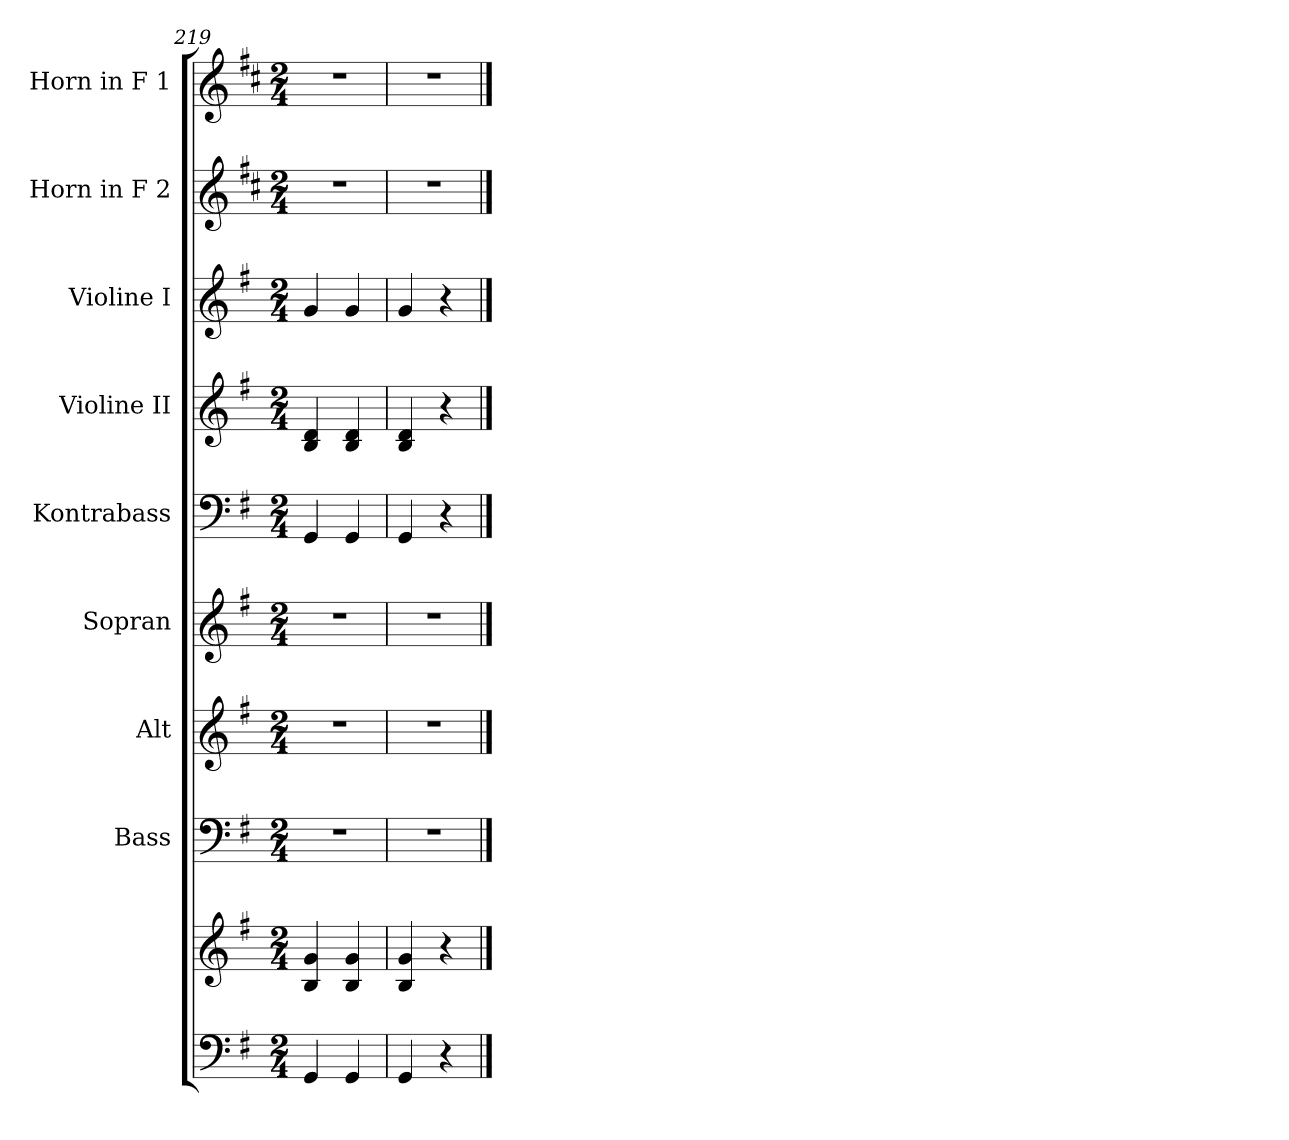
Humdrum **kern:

**kern	**kern	**kern	**kern	**kern	**kern	**kern	**kern	**kern	**kern
*part9	*part9	*part8	*part7	*part6	*part5	*part4	*part3	*part2	*part1
*staff10	*staff9	*staff8	*staff7	*staff6	*staff5	*staff4	*staff3	*staff2	*staff1
*	*	*I"Bass	*I"Alt	*I"Sopran	*I"Kontrabass	*I"Violine II	*I"Violine I	*I"Horn in F 2	*I"Horn in F 1
*	*	*I'B.	*I'A.	*I'S.	*I'Kb.	*I'Vl. II	*I'Vl. I	*I'Hrn. 2	*I'Hrn. 1
*clefF4	*clefG2	*clefF4	*clefG2	*clefG2	*clefF4	*clefG2	*clefG2	*clefG2	*clefG2
*	*	*	*	*	*ITrd7c12	*	*	*ITrd4c7	*ITrd4c7
*k[f#]	*k[f#]	*k[f#]	*k[f#]	*k[f#]	*k[f#]	*k[f#]	*k[f#]	*k[f#]	*k[f#]
*G:	*G:	*G:	*G:	*G:	*G:	*G:	*G:	*G:	*G:
*M2/4	*M2/4	*M2/4	*M2/4	*M2/4	*M2/4	*M2/4	*M2/4	*M2/4	*M2/4
=219	=219	=219	=219	=219	=219	=219	=219	=219	=219
4GG/	4B/ 4g/	2r	2r	2r	4GGG/	4B/ 4d/	4g/	2r	2r
4GG/	4B/ 4g/	.	.	.	4GGG/	4B/ 4d/	4g/	.	.
=220	=220	=220	=220	=220	=220	=220	=220	=220	=220
4GG/	4B/ 4g/	2r	2r	2r	4GGG/	4B/ 4d/	4g/	2r	2r
4r	4r	.	.	.	4r	4r	4r	.	.
==	==	==	==	==	==	==	==	==	==
*-	*-	*-	*-	*-	*-	*-	*-	*-	*-
